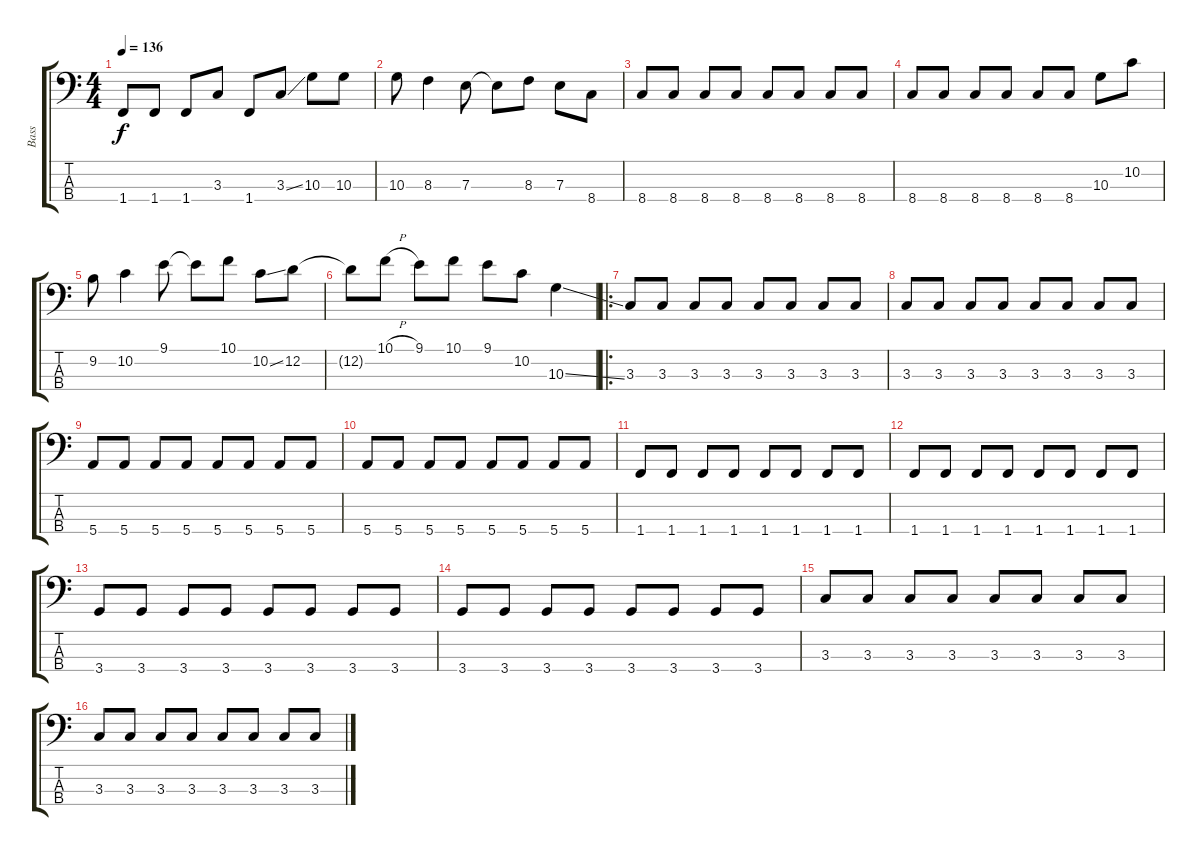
\track ("Bass" "Bass") {instrument electricbassfinger}
\staff {score tabs}
\tuning (G2 D2 A1 E1) {hide}
\ts (4 4)
\tempo 136
\clef f4
\ks c
1.4.8{dy f} 1.4.8 1.4.8 3.3.8 1.4.8 3.3{ss}.8 10.3.8 10.3.8 |
10.3.8 8.3.4 7.3.8 7.3{t}.8 8.3.8 7.3.8 8.4.8 |
8.4.8 8.4.8 8.4.8 8.4.8 8.4.8 8.4.8 8.4.8 8.4.8 |
8.4.8 8.4.8 8.4.8 8.4.8 8.4.8 8.4.8 10.3.8 10.2.8 |
9.2.8 10.2.4 9.1.8 9.1{t}.8 10.1.8 10.2{ss}.8 12.2.8 |
12.2{t}.8 10.1{h}.8 9.1.8 10.1.8 9.1.8 10.2.8 10.3{ss}.4 |
\ro
3.3.8 3.3.8 3.3.8 3.3.8 3.3.8 3.3.8 3.3.8 3.3.8 |
3.3.8 3.3.8 3.3.8 3.3.8 3.3.8 3.3.8 3.3.8 3.3.8 |
5.4.8 5.4.8 5.4.8 5.4.8 5.4.8 5.4.8 5.4.8 5.4.8 |
5.4.8 5.4.8 5.4.8 5.4.8 5.4.8 5.4.8 5.4.8 5.4.8 |
1.4.8 1.4.8 1.4.8 1.4.8 1.4.8 1.4.8 1.4.8 1.4.8 |
1.4.8 1.4.8 1.4.8 1.4.8 1.4.8 1.4.8 1.4.8 1.4.8 |
3.4.8 3.4.8 3.4.8 3.4.8 3.4.8 3.4.8 3.4.8 3.4.8 |
3.4.8 3.4.8 3.4.8 3.4.8 3.4.8 3.4.8 3.4.8 3.4.8 |
3.3.8 3.3.8 3.3.8 3.3.8 3.3.8 3.3.8 3.3.8 3.3.8 |
3.3.8 3.3.8 3.3.8 3.3.8 3.3.8 3.3.8 3.3.8 3.3.8
